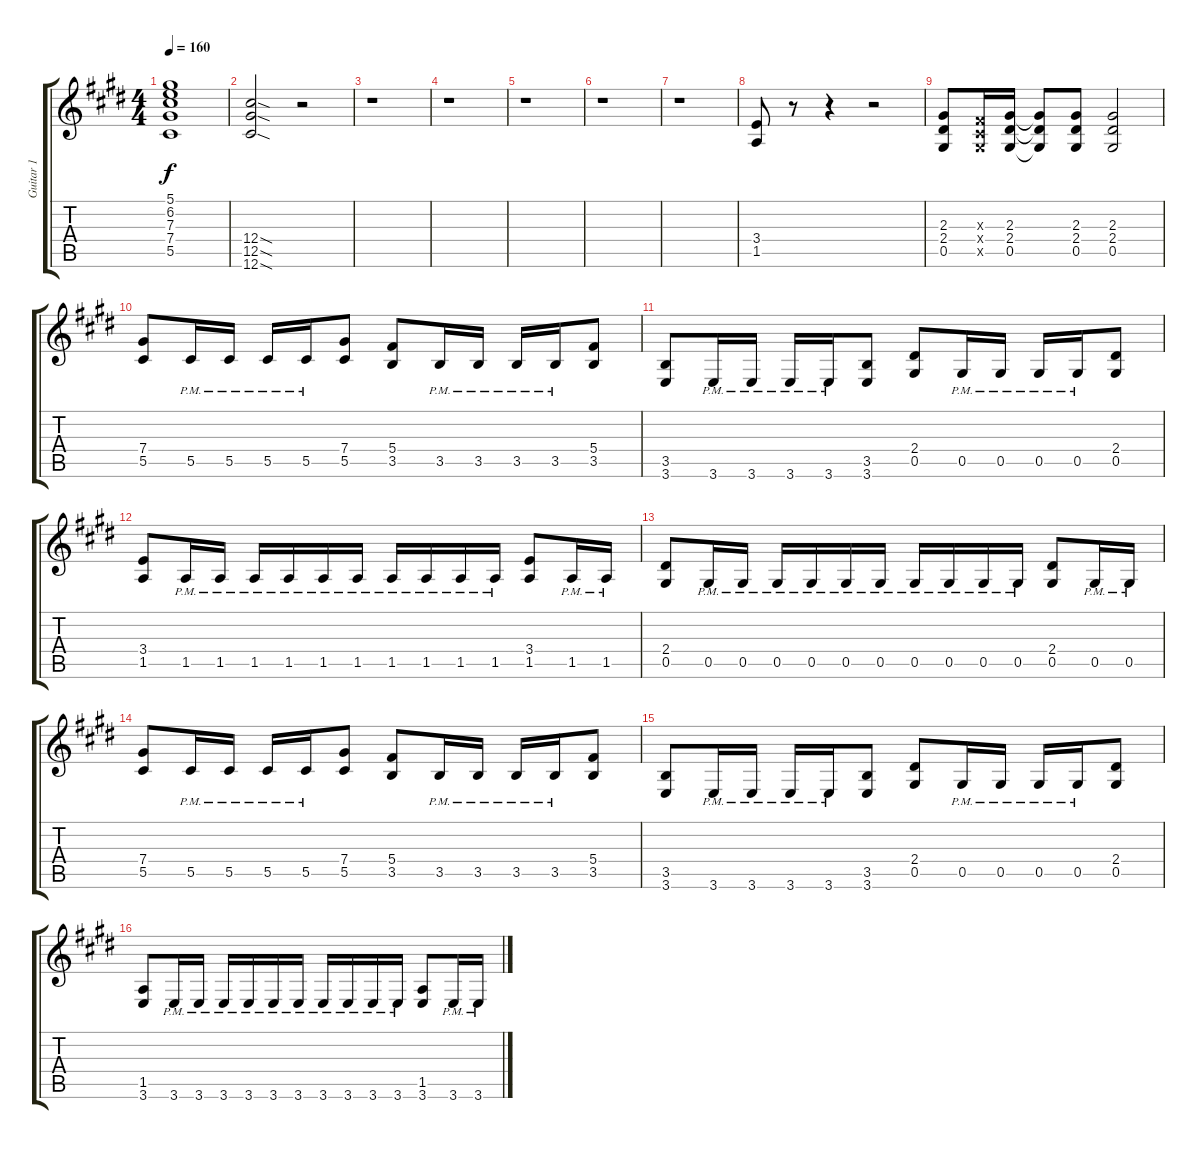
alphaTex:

\track ("Guitar 1" "Guitar 1") {instrument overdrivenguitar}
\staff {score tabs}
\tuning (Eb4 Bb3 Gb3 Db3 Ab2 Db2) {hide}
\ts (4 4)
\tempo 160
\clef g2
\ks e
(5.1{t} 6.2{t} 7.3{t} 7.4{t} 5.5{t}).1{dy f} |
(12.4{sod} 12.5{sod} 12.6{sod}).2 r.2 |
r.1 |
r.1 |
r.1 |
r.1 |
r.1 |
(3.4 1.5).8 r.8 r.4 r.2 |
(2.3 2.4 0.5).8 (0.3{x} 0.4{x} 0.5{x}).16 (2.3 2.4 0.5).16 (2.3{t} 2.4{t} 0.5{t}).8 (2.3 2.4 0.5).8 (2.3 2.4 0.5).2 |
(7.4 5.5).8 5.5{pm}.16 5.5{pm}.16 5.5{pm}.16 5.5{pm}.16 (7.4 5.5).8 (5.4 3.5).8 3.5{pm}.16 3.5{pm}.16 3.5{pm}.16 3.5{pm}.16 (5.4 3.5).8 |
(3.5 3.6).8 3.6{pm}.16 3.6{pm}.16 3.6{pm}.16 3.6{pm}.16 (3.5 3.6).8 (2.4 0.5).8 0.5{pm}.16 0.5{pm}.16 0.5{pm}.16 0.5{pm}.16 (2.4 0.5).8 |
(3.4 1.5).8 1.5{pm}.16 1.5{pm}.16 1.5{pm}.16 1.5{pm}.16 1.5{pm}.16 1.5{pm}.16 1.5{pm}.16 1.5{pm}.16 1.5{pm}.16 1.5{pm}.16 (3.4 1.5).8 1.5{pm}.16 1.5{pm}.16 |
(2.4 0.5).8 0.5{pm}.16 0.5{pm}.16 0.5{pm}.16 0.5{pm}.16 0.5{pm}.16 0.5{pm}.16 0.5{pm}.16 0.5{pm}.16 0.5{pm}.16 0.5{pm}.16 (2.4 0.5).8 0.5{pm}.16 0.5{pm}.16 |
(7.4 5.5).8 5.5{pm}.16 5.5{pm}.16 5.5{pm}.16 5.5{pm}.16 (7.4 5.5).8 (5.4 3.5).8 3.5{pm}.16 3.5{pm}.16 3.5{pm}.16 3.5{pm}.16 (5.4 3.5).8 |
(3.5 3.6).8 3.6{pm}.16 3.6{pm}.16 3.6{pm}.16 3.6{pm}.16 (3.5 3.6).8 (2.4 0.5).8 0.5{pm}.16 0.5{pm}.16 0.5{pm}.16 0.5{pm}.16 (2.4 0.5).8 |
(1.5 3.6).8 3.6{pm}.16 3.6{pm}.16 3.6{pm}.16 3.6{pm}.16 3.6{pm}.16 3.6{pm}.16 3.6{pm}.16 3.6{pm}.16 3.6{pm}.16 3.6{pm}.16 (1.5 3.6).8 3.6{pm}.16 3.6{pm}.16
